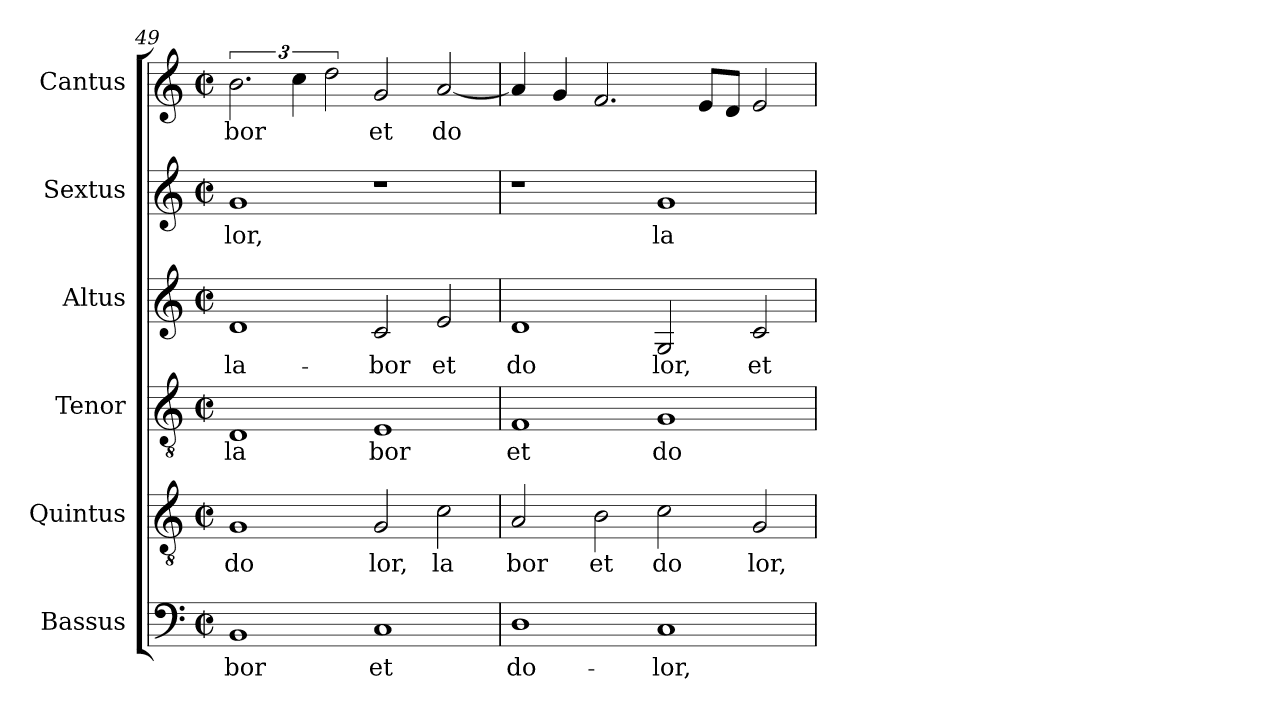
**kern	**text	**kern	**text	**kern	**text	**kern	**text	**kern	**text	**kern	**text
*part6	*part6	*part5	*part5	*part4	*part4	*part3	*part3	*part2	*part2	*part1	*part1
*staff6	*staff6	*staff5	*staff5	*staff4	*staff4	*staff3	*staff3	*staff2	*staff2	*staff1	*staff1
*I"Bassus	*	*I"Quintus	*	*I"Tenor	*	*I"Altus	*	*I"Sextus	*	*I"Cantus	*
*clefF4	*	*clefGv2	*	*clefGv2	*	*clefG2	*	*clefG2	*	*clefG2	*
*k[]	*	*k[]	*	*k[]	*	*k[]	*	*k[]	*	*k[]	*
*C:	*	*C:	*	*C:	*	*C:	*	*C:	*	*C:	*
*M2/2	*	*M2/2	*	*M2/2	*	*M2/2	*	*M2/2	*	*M2/2	*
*met(c|)	*	*met(c|)	*	*met(c|)	*	*met(c|)	*	*met(c|)	*	*met(c|)	*
=49	=49	=49	=49	=49	=49	=49	=49	=49	=49	=49	=49
!	!LO:LY:b:cj	!	!LO:LY:b:cj	!	!LO:LY:b	!	!LO:LY:b:cj	!	!LO:LY:b:cj	!	!LO:LY:b:cj
1BB	bor	1G	do	1D	la	1d	la-	1g	-lor,	3.b\	bor
!	!	!	!	!	!	!	!	!	!	!	!LO:LY:b:cj
.	.	.	.	.	.	.	.	.	.	6cc\	.
!	!	!	!	!	!	!	!	!	!	!	!LO:LY:b:cj
.	.	.	.	.	.	.	.	.	.	3dd\	.
!	!LO:LY:b:cj	!	!LO:LY:b:cj	!	!LO:LY:b	!	!LO:LY:b:cj	!	!	!	!LO:LY:b:cj
1C	et	2G/	lor,	1E	bor	2c/	-bor	1r	.	2g/	et
!	!	!	!LO:LY:b:cj	!	!	!	!LO:LY:b:cj	!	!	!	!LO:LY:b:cj
.	.	2c\	la	.	.	2e/	et	.	.	[<2a/	do
!!LO:PB:g=z
=50	=50	=50	=50	=50	=50	=50	=50	=50	=50	=50	=50
!	!LO:LY:b:cj	!	!LO:LY:b:cj	!	!LO:LY:b	!	!LO:LY:b:cj	!	!	!	!LO:LY:b:cj
1D	do-	2A/	bor	1F	et	1d	do	1r	.	4a/]	.
!	!	!	!	!	!	!	!	!	!	!	!LO:LY:b:cj
.	.	.	.	.	.	.	.	.	.	4g/	.
!	!	!	!LO:LY:b:cj	!	!	!	!	!	!	!	!LO:LY:b:cj
.	.	2B\	et	.	.	.	.	.	.	2.f/	.
!	!LO:LY:b:cj	!	!LO:LY:b:cj	!	!LO:LY:b	!	!LO:LY:b:cj	!	!LO:LY:b:cj	!	!
1C	-lor,	2c\	do	1G	do	2G/	lor,	1g	la	.	.
!	!	!	!	!	!	!	!	!	!	!	!LO:LY:b:cj
.	.	.	.	.	.	.	.	.	.	8e/L	.
!	!	!	!	!	!	!	!	!	!	!	!LO:LY:b:cj
.	.	.	.	.	.	.	.	.	.	8d/J	.
!	!	!	!LO:LY:b:cj	!	!	!	!LO:LY:b:cj	!	!	!	!LO:LY:b:cj
.	.	2G/	lor,	.	.	2c/	et	.	.	2e/	.
=	=	=	=	=	=	=	=	=	=	=	=
*-	*-	*-	*-	*-	*-	*-	*-	*-	*-	*-	*-
